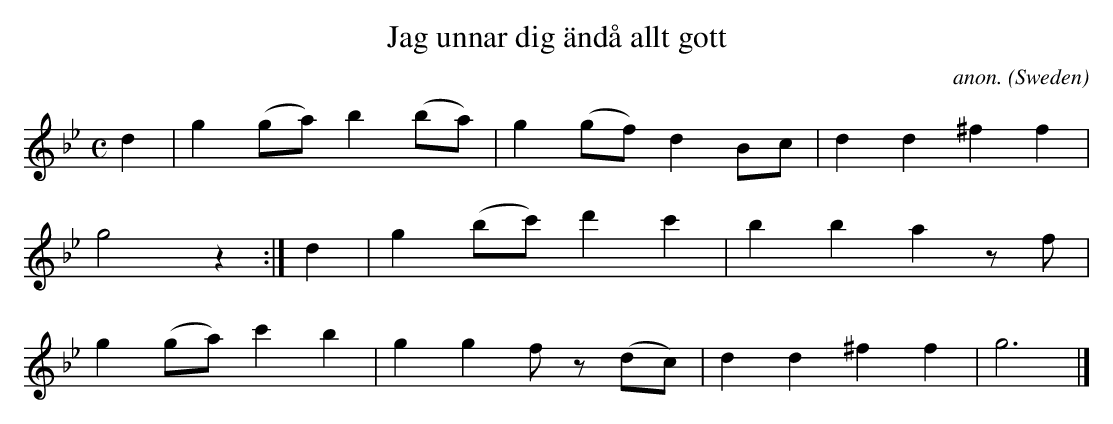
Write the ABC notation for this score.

X:1
T:Jag unnar dig \"and\aa allt gott
C:anon.
O:Sweden
M:C
L:1/4
K:Gm
d|g (g/a/) b (b/a/)|g (g/f/) d B/c/|dd ^ff|
g2 z :|d|g (b/c'/) d' c'|bb a z/ f/|
g (g/a/) c' b|g g f/ z/ (d/c/)|dd ^ff|g3|]
